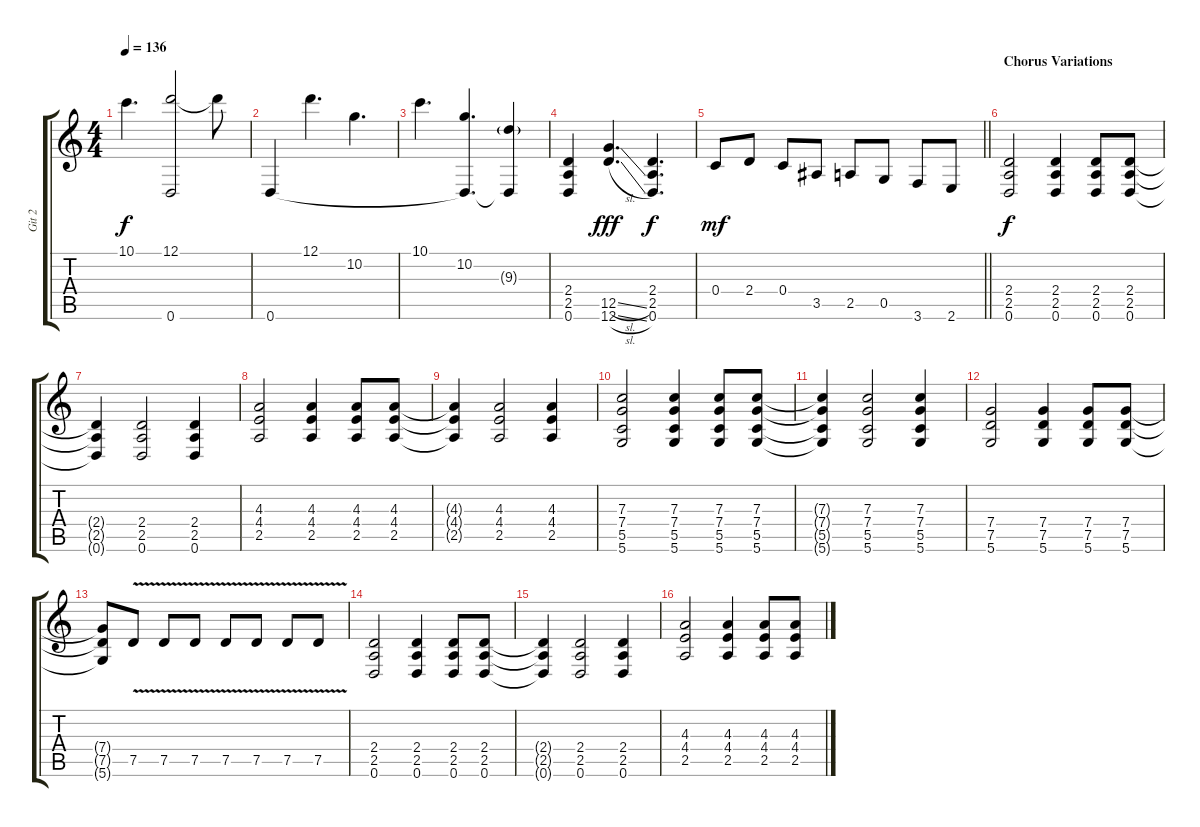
\track ("Git 2" "Git 2") {instrument distortionguitar}
\staff {score tabs}
\tuning (D4 A3 F3 C3 G2 D2) {hide}
\ts (4 4)
\tempo 136
\clef g2
\ks c
10.1.4{d dy f} (12.1 0.6{t}).2 12.1{t}.8 |
0.6.4 12.1.4{d} 10.2.4{d} |
10.1.4{d} (10.2 0.6{t}).4{d} (9.3{g} 0.6{t}).4 |
(2.4 2.5 0.6).4{volume 16 instrument distortionguitar} (12.5{sl} 12.6{sl}).4{d dy fff} (2.4 2.5 0.6).4{d dy f} |
\barLineRight lightlight
0.4.8{dy mf volume 13} 2.4.8 0.4.8 3.5.8 2.5.8 0.5.8 3.6.8 2.6.8 |
\section ("" "Chorus Variations")
(2.4 2.5 0.6).2{dy f} (2.4 2.5 0.6).4 (2.4 2.5 0.6).8 (2.4 2.5 0.6).8 |
(2.4{t} 2.5{t} 0.6{t}).4 (2.4 2.5 0.6).2 (2.4 2.5 0.6).4 |
(4.3 4.4 2.5).2 (4.3 4.4 2.5).4 (4.3 4.4 2.5).8 (4.3 4.4 2.5).8 |
(4.3{t} 4.4{t} 2.5{t}).4 (4.3 4.4 2.5).2 (4.3 4.4 2.5).4 |
(7.3 7.4 5.5 5.6).2 (7.3 7.4 5.5 5.6).4 (7.3 7.4 5.5 5.6).8 (7.3 7.4 5.5 5.6).8 |
(7.3{t} 7.4{t} 5.5{t} 5.6{t}).4 (7.3 7.4 5.5 5.6).2 (7.3 7.4 5.5 5.6).4 |
(7.4 7.5 5.6).2 (7.4 7.5 5.6).4 (7.4 7.5 5.6).8 (7.4 7.5 5.6).8 |
(7.4{t} 7.5{t} 5.6{t}).8 7.5{v}.8 7.5{v}.8 7.5{v}.8 7.5{v}.8 7.5{v}.8 7.5{v}.8 7.5{v}.8 |
(2.4 2.5 0.6).2 (2.4 2.5 0.6).4 (2.4 2.5 0.6).8 (2.4 2.5 0.6).8 |
(2.4{t} 2.5{t} 0.6{t}).4 (2.4 2.5 0.6).2 (2.4 2.5 0.6).4 |
(4.3 4.4 2.5).2 (4.3 4.4 2.5).4 (4.3 4.4 2.5).8 (4.3 4.4 2.5).8
